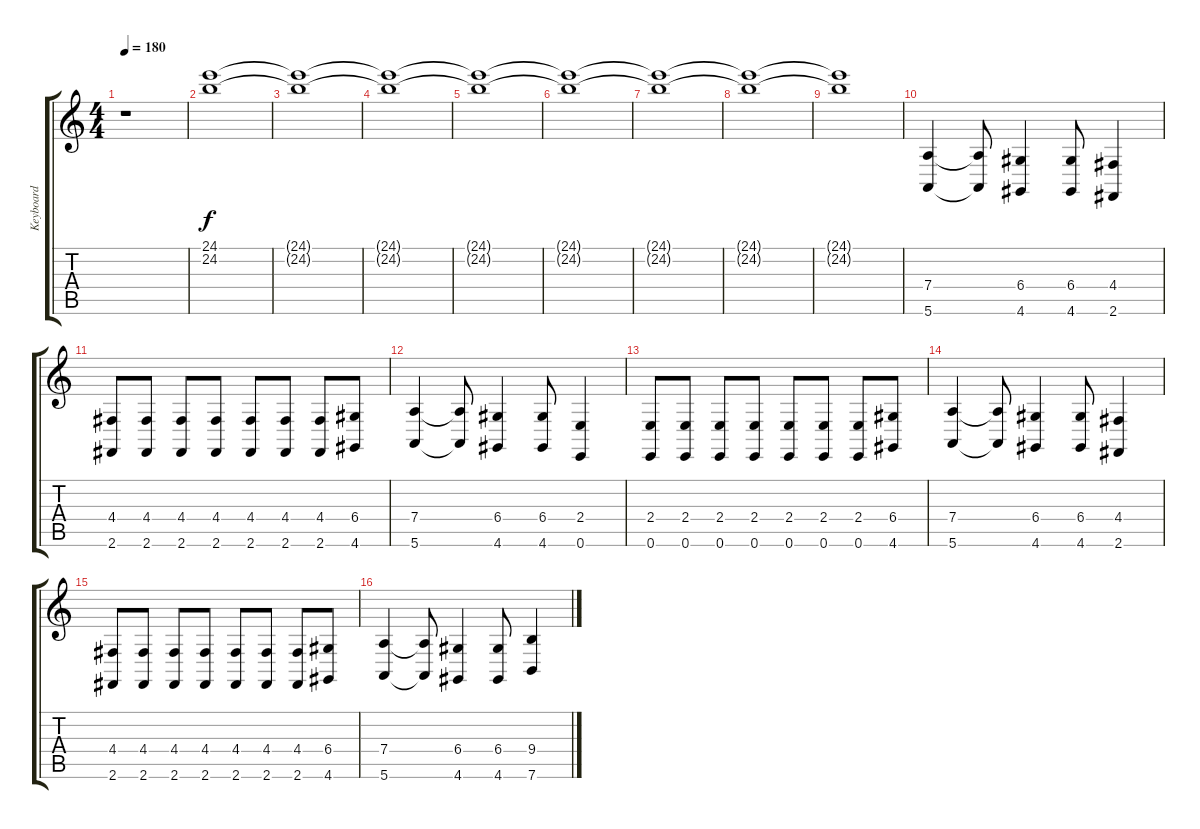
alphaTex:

\track ("Keyboard" "Keyboard") {instrument fx2soundtrack}
\staff {score tabs}
\tuning (E4 B3 G3 D3 A2 E2) {hide}
\ts (4 4)
\tempo 180
\clef g2
\ks c
r.1{dy f instrument fx2soundtrack} |
\section ("" "")
(24.1 24.2).1 |
(24.1{t} 24.2{t}).1 |
(24.1{t} 24.2{t}).1 |
(24.1{t} 24.2{t}).1 |
(24.1{t} 24.2{t}).1 |
(24.1{t} 24.2{t}).1 |
(24.1{t} 24.2{t}).1 |
(24.1{t} 24.2{t}).1 |
(7.4 5.6).4 (7.4{t} 5.6{t}).8 (6.4 4.6).4 (6.4 4.6).8 (4.4 2.6).4 |
(4.4 2.6).8 (4.4 2.6).8 (4.4 2.6).8 (4.4 2.6).8 (4.4 2.6).8 (4.4 2.6).8 (4.4 2.6).8 (6.4 4.6).8 |
(7.4 5.6).4 (7.4{t} 5.6{t}).8 (6.4 4.6).4 (6.4 4.6).8 (2.4 0.6).4 |
(2.4 0.6).8 (2.4 0.6).8 (2.4 0.6).8 (2.4 0.6).8 (2.4 0.6).8 (2.4 0.6).8 (2.4 0.6).8 (6.4 4.6).8 |
(7.4 5.6).4 (7.4{t} 5.6{t}).8 (6.4 4.6).4 (6.4 4.6).8 (4.4 2.6).4 |
(4.4 2.6).8 (4.4 2.6).8 (4.4 2.6).8 (4.4 2.6).8 (4.4 2.6).8 (4.4 2.6).8 (4.4 2.6).8 (6.4 4.6).8 |
(7.4 5.6).4 (7.4{t} 5.6{t}).8 (6.4 4.6).4 (6.4 4.6).8 (9.4 7.6).4
